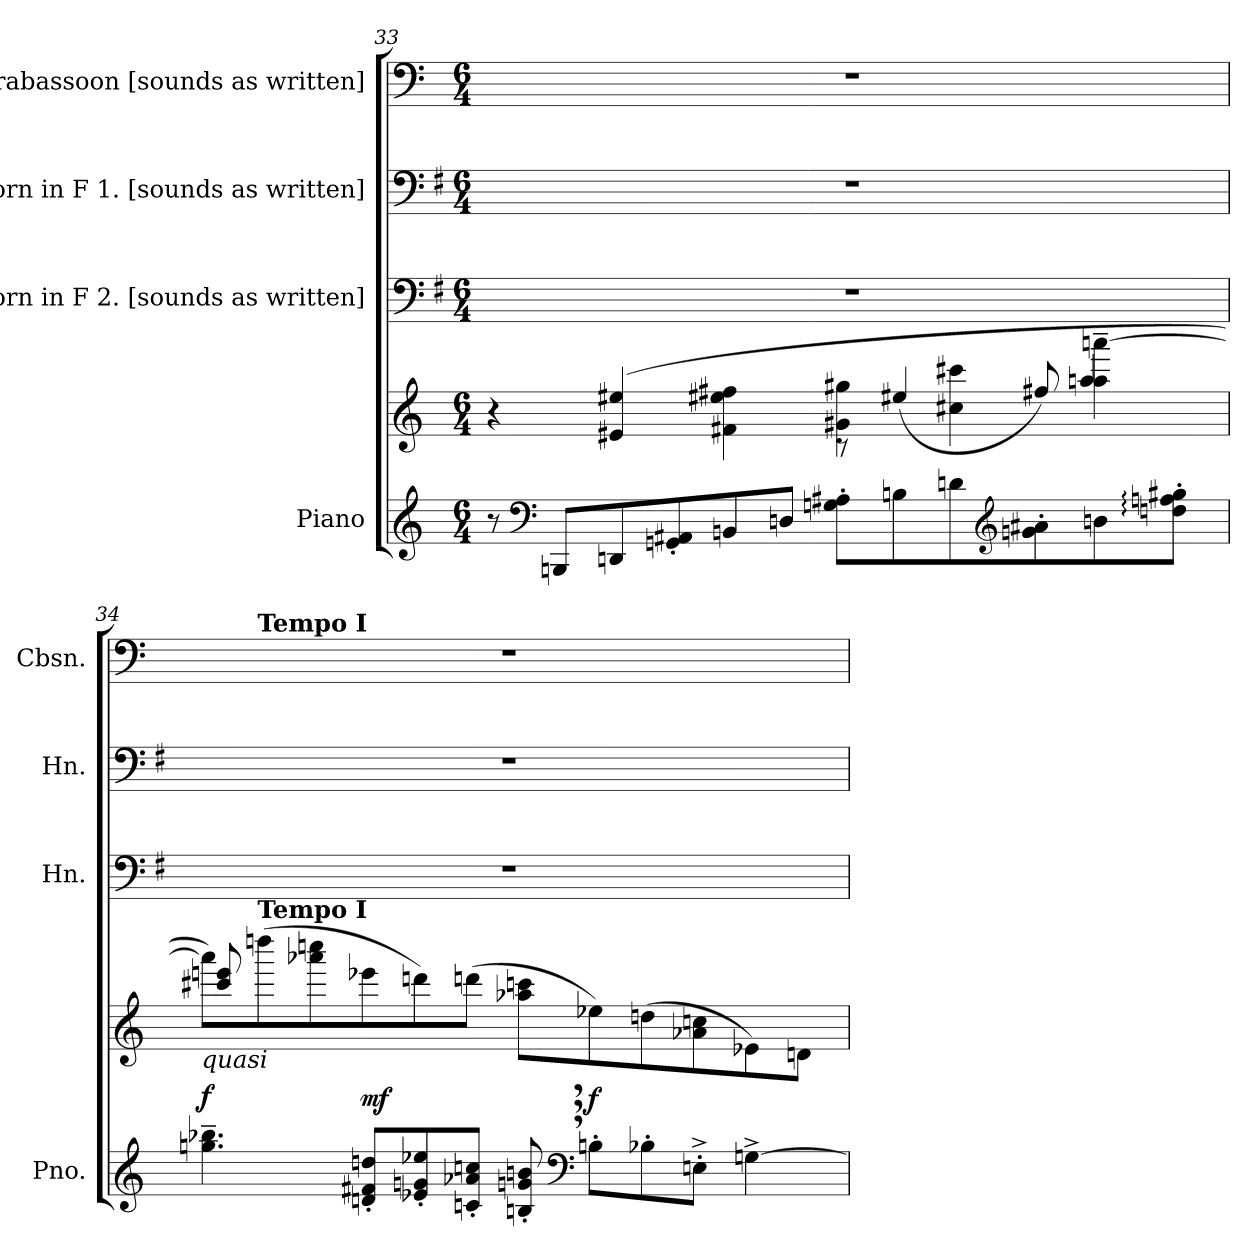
**kern	**kern	**dynam	**kern	**kern	**kern
*part4	*part4	*part4	*part3	*part2	*part1
*staff5	*staff4	*staff4/5	*staff3	*staff2	*staff1
*I"Piano	*	*	*I"Horn in F 2. [sounds as written]	*I"Horn in F 1. [sounds as written]	*I"Contrabassoon [sounds as written]
*I'Pno.	*	*	*I'Hn.	*I'Hn.	*I'Cbsn.
!!LO:LB:g=z
*clefG2	*clefG2	*	*clefF4	*clefF4	*clefF4
*	*	*	*ITrd4c7	*ITrd4c7	*ITrd7c12
*k[]	*k[]	*	*k[]	*k[]	*k[]
*C:	*C:	*	*C:	*C:	*C:
*M6/4	*M6/4	*	*M6/4	*M6/4	*M6/4
=33	=33	=33	=33	=33	=33
*	*^	*	*	*	*
!	!	!	!	!LO:N:vis=1	!LO:N:vis=1	!LO:N:vis=1
8r	4r	2.ryy	.	1.r	1.r	1.r
*clefF4	*	*	*	*	*	*
8BBBni/L	.	.	.	.	.	.
8DDni/	(4e#Xi/ 4ee#Xi	.	.	.	.	.
8GGni/' 8AA#Xi'	.	.	.	.	.	.
8BBni/	4f#Xi\ 4ee#Xi 4ff#Xi	.	.	.	.	.
8Dni/J	.	.	.	.	.	.
8Gni\' 8A#Xi'L	4g#Xi\ 4gg#Xi	8r	.	.	.	.
8Bni\	.	(4ee#Xi/	.	.	.	.
8dni\	4cc#Xi\ 4ccc#Xi	.	.	.	.	.
*clefG2	*	*	*	*	*	*
8gni\' 8a#Xi'	.	8ff#Xi/)	.	.	.	.
8bni\	4aani\~ [>4aaani~	4aai/	.	.	.	.
8ddni\:' 8ffni:' 8gg#Xi:'J	.	.	.	.	.	.
=34	=34	=34	=34	=34	=34	=34
!	!LO:TX:b:i:t=quasi	!	!	!	!	!
!	!	!	!	!LO:N:vis=1	!LO:N:vis=1	!LO:N:vis=1
*	*	*	*	*	*	*^
4.ggni\~ 4.bb-Xi~	8aaai\L])	8ccc#Xi/ 8eeeni	f	1.r	1.r	1.r	8ryy
!	!	!	!	!	!	!	!LO:TX:a:B:t=Tempo I
!	!LO:TX:a:B:t=Tempo I	!	!	!	!	!	!
.	(8ddddni\	1ryy	.	.	.	.	1ryy
.	8aaa-Xi\ 8ccccni	.	.	.	.	.	.
8dni/' 8f#Xi' 8ddni'L	8eee-Xi\	.	mf	.	.	.	.
8e-Xi/' 8gni' 8ee-Xi'	8dddni\)	.	.	.	.	.	.
8cni/' 8a-Xi' 8ccni'J	(8dddni\J	.	.	.	.	.	.
8Bni/', 8gni', 8bni',	8aa-Xi\ 8cccniL	.	.	.	.	.	.
*clefF4	*	*	*	*	*	*	*
8Bn'i\L	8ee-Xi\)	.	f	.	.	.	.
8B-X'i\	(8ddni\	.	.	.	.	.	.
8En'^i\J	8a-Xi\ 8ccni	4.ryy	.	.	.	.	4.ryy
[>4Gn^i\	8e-Xi\)	.	.	.	.	.	.
.	8dni\J	.	.	.	.	.	.
*	*v	*v	*	*	*	*v	*v
=	=	=	=	=	=
*-	*-	*-	*-	*-	*-
